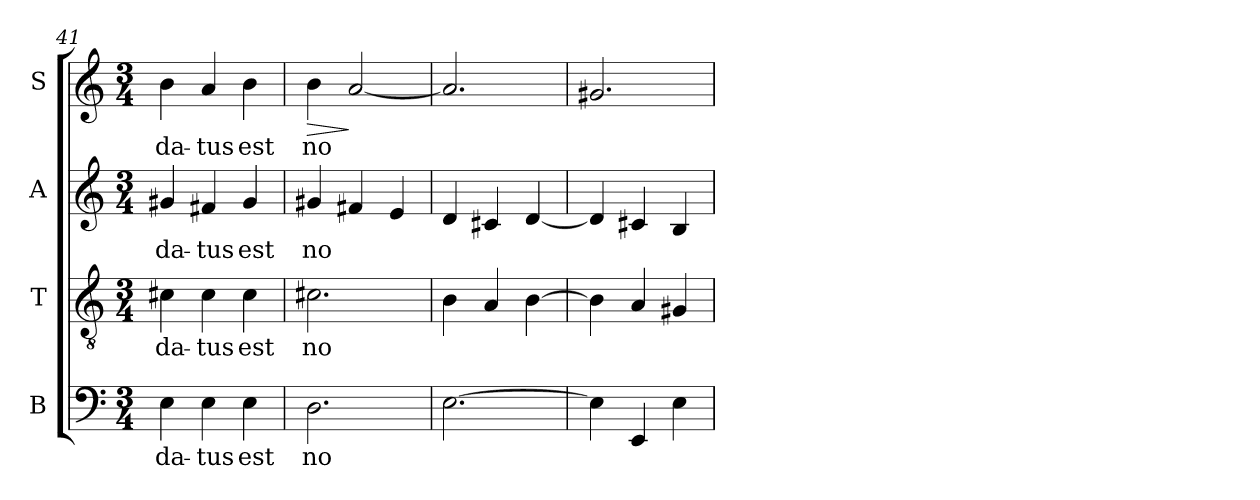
**kern	**text	**kern	**text	**kern	**text	**kern	**text	**dynam
*part4	*part4	*part3	*part3	*part2	*part2	*part1	*part1	*part1
*staff4	*staff4	*staff3	*staff3	*staff2	*staff2	*staff1	*staff1	*staff1
*I"B	*	*I"T	*	*I"A	*	*I"S	*	*
*I'B	*	*I'T	*	*I'A	*	*I'S	*	*
*clefF4	*	*clefGv2	*	*clefG2	*	*clefG2	*	*
*k[]	*	*k[]	*	*k[]	*	*k[]	*	*
*C:	*	*C:	*	*C:	*	*C:	*	*
*M3/4	*	*M3/4	*	*M3/4	*	*M3/4	*	*
=41	=41	=41	=41	=41	=41	=41	=41	=41
!	!LO:LY:b:cj	!	!LO:LY:b:cj	!	!LO:LY:b:cj	!	!LO:LY:b:cj	!
4E\	da-	4c#X\	da-	4g#X/	da-	4b\	da-	.
!	!LO:LY:b:cj	!	!LO:LY:b:cj	!	!LO:LY:b:cj	!	!LO:LY:b:cj	!
4E\	-tus	4c#\	-tus	4f#X/	-tus	4a/	-tus	.
!	!LO:LY:b:cj	!	!LO:LY:b:cj	!	!LO:LY:b:cj	!	!LO:LY:b:cj	!
4E\	est	4c#\	est	4g#/	est	4b\	est	.
=42	=42	=42	=42	=42	=42	=42	=42	=42
!	!LO:LY:b:cj	!	!LO:LY:b:cj	!	!LO:LY:b:cj	!	!LO:LY:b:cj	!LO:HP:b
2.D\	no-	2.c#X\	no-	4g#X/	no-	4b\	no-	>
!	!	!	!	!	!LO:LY:b:cj	!	!LO:LY:b:cj	!
.	.	.	.	4f#X/	--	[<2a/	--	]
!	!	!	!	!	!LO:LY:b:cj	!	!	!
.	.	.	.	4e/	--	.	.	.
=43	=43	=43	=43	=43	=43	=43	=43	=43
!	!LO:LY:b:cj	!	!LO:LY:b:cj	!	!LO:LY:b:cj	!	!LO:LY:b:cj	!
[<2.E\	--	4B\	--	4d/	--	2.a/]	--	.
!	!	!	!LO:LY:b:cj	!	!LO:LY:b:cj	!	!	!
.	.	4A/	--	4c#X/	--	.	.	.
!	!	!	!LO:LY:b:cj	!	!LO:LY:b:cj	!	!	!
.	.	[<4B\	--	[<4d/	--	.	.	.
!!LO:LB:g=z
=44	=44	=44	=44	=44	=44	=44	=44	=44
!	!LO:LY:b:cj	!	!LO:LY:b:cj	!	!LO:LY:b:cj	!	!LO:LY:b:cj	!
4E\]	--	4B\]	--	4d/]	--	2.g#X/	--	.
!	!LO:LY:b:cj	!	!LO:LY:b:cj	!	!LO:LY:b:cj	!	!	!
4EE/	--	4A/	--	4c#X/	--	.	.	.
!	!LO:LY:b:cj	!	!LO:LY:b:cj	!	!LO:LY:b:cj	!	!	!
4E\	--	4G#X/	--	4B/	--	.	.	.
=	=	=	=	=	=	=	=	=
*-	*-	*-	*-	*-	*-	*-	*-	*-
